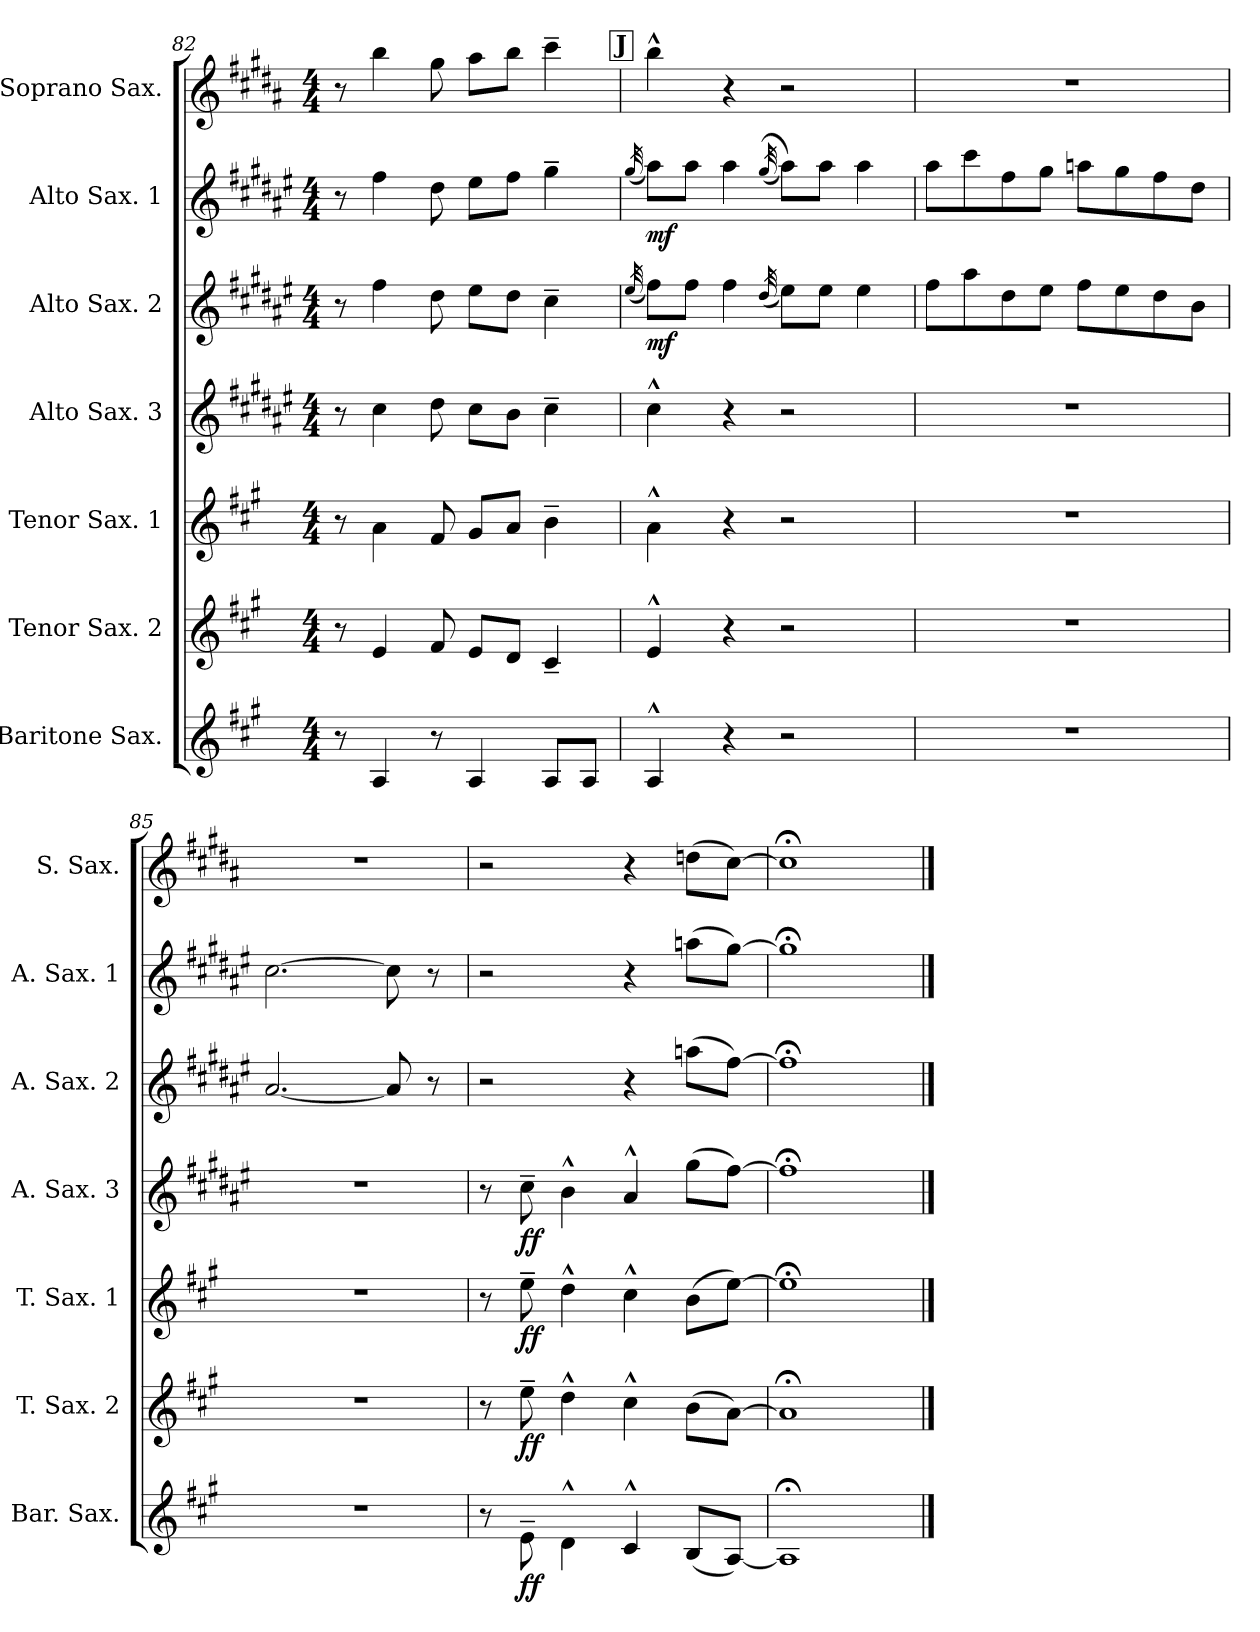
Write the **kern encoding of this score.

**kern	**dynam	**kern	**dynam	**kern	**dynam	**kern	**dynam	**kern	**dynam	**kern	**dynam	**kern
*part7	*part7	*part6	*part6	*part5	*part5	*part4	*part4	*part3	*part3	*part2	*part2	*part1
*staff7	*staff7	*staff6	*staff6	*staff5	*staff5	*staff4	*staff4	*staff3	*staff3	*staff2	*staff2	*staff1
*I"Baritone Sax.	*	*I"Tenor Sax. 2	*	*I"Tenor Sax. 1	*	*I"Alto Sax. 3	*	*I"Alto Sax. 2	*	*I"Alto Sax. 1	*	*I"Soprano Sax.
*I'Bar. Sax.	*	*I'T. Sax. 2	*	*I'T. Sax. 1	*	*I'A. Sax. 3	*	*I'A. Sax. 2	*	*I'A. Sax. 1	*	*I'S. Sax.
*clefG2	*	*clefG2	*	*clefG2	*	*clefG2	*	*clefG2	*	*clefG2	*	*clefG2
*ITrd12c21	*	*ITrd8c14	*	*ITrd8c14	*	*ITrd5c9	*	*ITrd5c9	*	*ITrd5c9	*	*ITrd1c2
*k[f#c#g#]	*	*k[f#c#g#]	*	*k[f#c#g#]	*	*k[f#c#g#]	*	*k[f#c#g#]	*	*k[f#c#g#]	*	*k[f#c#g#]
*M4/4	*	*M4/4	*	*M4/4	*	*M4/4	*	*M4/4	*	*M4/4	*	*M4/4
=82	=82	=82	=82	=82	=82	=82	=82	=82	=82	=82	=82	=82
8r	.	8r	.	8r	.	8r	.	8r	.	8r	.	8r
4AA/	.	4E/	.	4A\	.	4e\	.	4a\	.	4a\	.	4aa\
8r	.	8F#/	.	8F#/	.	8f#\	.	8f#\	.	8f#\	.	8ff#\
4AA/	.	8E/L	.	8G#/L	.	8e\L	.	8g#\L	.	8g#\L	.	8gg#\L
.	.	8D/J	.	8A/J	.	8d\J	.	8f#\J	.	8a\J	.	8aa\J
8AA/L	.	4C#~/	.	4B~\	.	4e~\	.	4e~\	.	4b~\	.	4bb~\
8AA/J	.	.	.	.	.	.	.	.	.	.	.	.
!!LO:LB:g=z
!!LO:REH:place=s1:a:B:fs=14:t=J
=83	=83	=83	=83	=83	=83	=83	=83	=83	=83	=83	=83	=83
.	.	.	.	.	.	.	.	(32qg#/	.	(32qb/	.	.
!	!	!	!	!	!	!	!	!	!LO:DY:b	!	!LO:DY:b	!
4AA^^/	.	4E^^/	.	4A^^\	.	4e^^\	.	8a\L)	mf	8cc#\L)	mf	4aa^^\
.	.	.	.	.	.	.	.	8a\J	.	8cc#\J	.	.
4r	.	4r	.	4r	.	4r	.	4a\	.	4cc#\	.	4r
.	.	.	.	.	.	.	.	(32qf#/	.	((32qb/	.	.
2r	.	2r	.	2r	.	2r	.	8g#\L)	.	8cc#\L))	.	2r
.	.	.	.	.	.	.	.	8g#\J	.	8cc#\J	.	.
.	.	.	.	.	.	.	.	4g#\	.	4cc#\	.	.
=84	=84	=84	=84	=84	=84	=84	=84	=84	=84	=84	=84	=84
1r	.	1r	.	1r	.	1r	.	8a\L	.	8cc#\L	.	1r
.	.	.	.	.	.	.	.	8cc#\	.	8ee\	.	.
.	.	.	.	.	.	.	.	8f#\	.	8a\	.	.
.	.	.	.	.	.	.	.	8g#\J	.	8b\J	.	.
.	.	.	.	.	.	.	.	8a\L	.	8ccn\L	.	.
.	.	.	.	.	.	.	.	8g#\	.	8b\	.	.
.	.	.	.	.	.	.	.	8f#\	.	8a\	.	.
.	.	.	.	.	.	.	.	8d\J	.	8f#\J	.	.
=85	=85	=85	=85	=85	=85	=85	=85	=85	=85	=85	=85	=85
1r	.	1r	.	1r	.	1r	.	[2.c#/	.	[2.e\	.	1r
.	.	.	.	.	.	.	.	8c#/]	.	8e\]	.	.
.	.	.	.	.	.	.	.	8r	.	8r	.	.
=86	=86	=86	=86	=86	=86	=86	=86	=86	=86	=86	=86	=86
8r	.	8r	.	8r	.	8r	.	2r	.	2r	.	2r
!	!LO:DY:b	!	!	!	!	!	!	!	!	!	!	!
!	!LO:DY:n=1:b	!	!LO:DY:b	!	!	!	!	!	!	!	!	!
!	!	!	!LO:DY:n=1:b	!	!LO:DY:b	!	!	!	!	!	!	!
!	!	!	!	!	!LO:DY:n=1:b	!	!LO:DY:b	!	!	!	!	!
!	!	!	!	!	!	!	!LO:DY:n=1:b	!	!	!	!	!
8E~\	f f	8e~\	f f	8e~\	f f	8e~\	f f	.	.	.	.	.
4D^^\	.	4d^^\	.	4d^^\	.	4d^^\	.	.	.	.	.	.
4C#^^/	.	4c#^^\	.	4c#^^\	.	4c#^^/	.	4r	.	4r	.	4r
(8BB/L	.	(8B\L	.	(8B\L	.	(8b\L	.	(8ccn\L	.	(8ccn\L	.	(8ccn\L
[8AA/J)	.	[8A\J)	.	[8e\J)	.	[8a\J)	.	[8a\J)	.	[8b\J)	.	[8b\J)
=87	=87	=87	=87	=87	=87	=87	=87	=87	=87	=87	=87	=87
1AA;<]	.	1A;<]	.	1e;<]	.	1a;<]	.	1a;<]	.	1b;<]	.	1b;<]
==	==	==	==	==	==	==	==	==	==	==	==	==
*-	*-	*-	*-	*-	*-	*-	*-	*-	*-	*-	*-	*-
